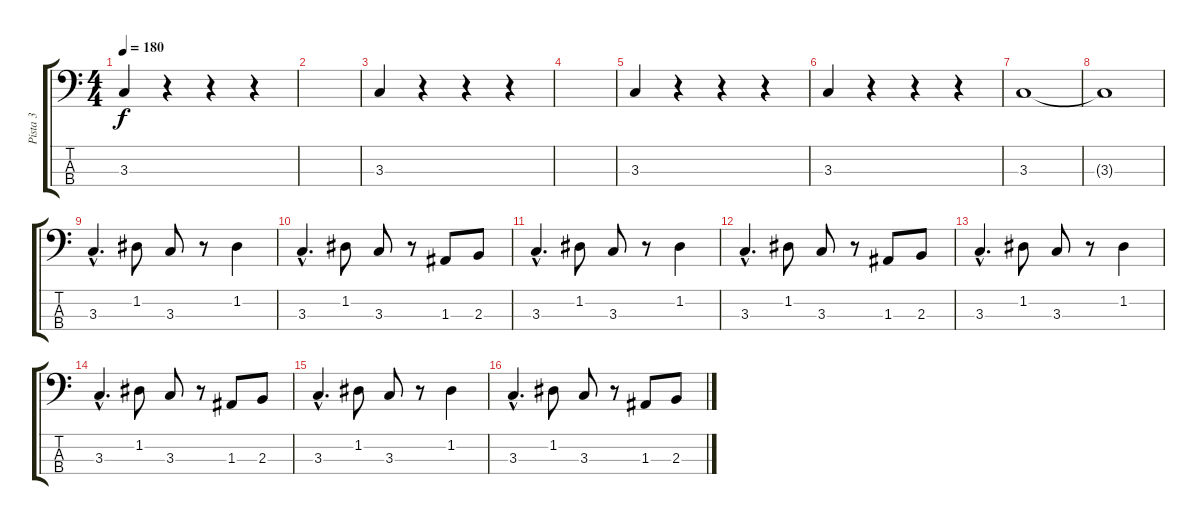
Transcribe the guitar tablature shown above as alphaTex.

\track ("Pista 3" "Pista 3") {instrument electricbassfinger}
\staff {score tabs}
\tuning (G2 D2 A1 E1) {hide}
\ts (4 4)
\tempo 180
\clef f4
\ks c
3.3.4{dy f instrument electricbassfinger} r.4 r.4 r.4 |
|
3.3.4 r.4 r.4 r.4 |
|
3.3.4 r.4 r.4 r.4 |
3.3.4 r.4 r.4 r.4 |
3.3.1 |
3.3{t}.1 |
3.3{hac}.4{d} 1.2.8 3.3.8 r.8 1.2.4 |
3.3{hac}.4{d} 1.2.8 3.3.8 r.8 1.3.8 2.3.8 |
3.3{hac}.4{d} 1.2.8 3.3.8 r.8 1.2.4 |
3.3{hac}.4{d} 1.2.8 3.3.8 r.8 1.3.8 2.3.8 |
3.3{hac}.4{d} 1.2.8 3.3.8 r.8 1.2.4 |
3.3{hac}.4{d} 1.2.8 3.3.8 r.8 1.3.8 2.3.8 |
3.3{hac}.4{d} 1.2.8 3.3.8 r.8 1.2.4 |
3.3{hac}.4{d} 1.2.8 3.3.8 r.8 1.3.8 2.3.8
